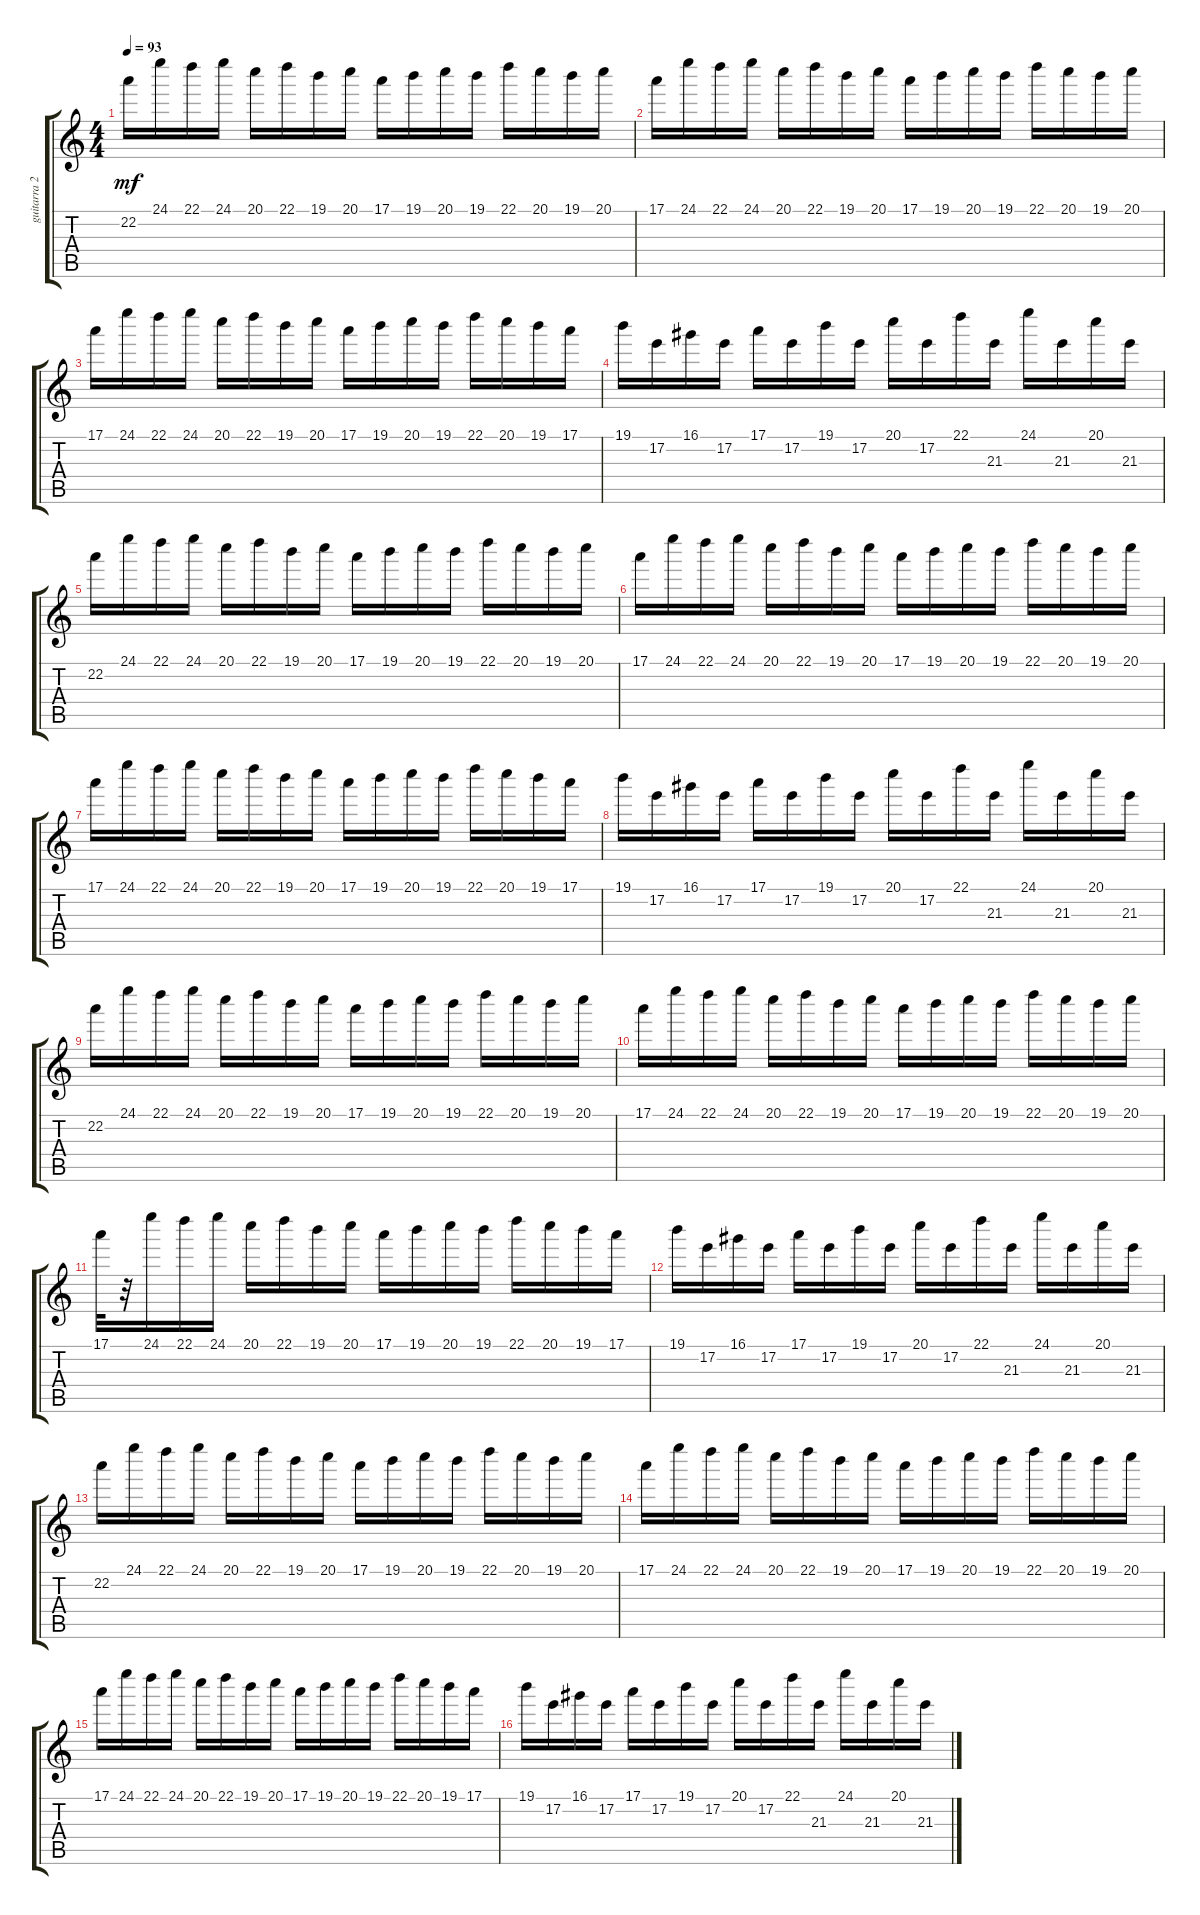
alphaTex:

\track ("guitarra 2" "guitarra 2") {instrument distortionguitar}
\staff {score tabs}
\tuning (E4 B3 G3 D3 A2 E2) {hide}
\ts (4 4)
\tempo 93
\clef g2
\ks c
22.2.16{dy mf instrument distortionguitar} 24.1.16 22.1.16 24.1.16 20.1.16 22.1.16 19.1.16 20.1.16 17.1.16 19.1.16 20.1.16 19.1.16 22.1.16 20.1.16 19.1.16 20.1.16 |
17.1.16 24.1.16 22.1.16 24.1.16 20.1.16 22.1.16 19.1.16 20.1.16 17.1.16 19.1.16 20.1.16 19.1.16 22.1.16 20.1.16 19.1.16 20.1.16 |
17.1.16 24.1.16 22.1.16 24.1.16 20.1.16 22.1.16 19.1.16 20.1.16 17.1.16 19.1.16 20.1.16 19.1.16 22.1.16 20.1.16 19.1.16 17.1.16 |
19.1.16 17.2.16 16.1.16 17.2.16 17.1.16 17.2.16 19.1.16 17.2.16 20.1.16 17.2.16 22.1.16 21.3.16 24.1.16 21.3.16 20.1.16 21.3.16 |
22.2.16 24.1.16 22.1.16 24.1.16 20.1.16 22.1.16 19.1.16 20.1.16 17.1.16 19.1.16 20.1.16 19.1.16 22.1.16 20.1.16 19.1.16 20.1.16 |
17.1.16 24.1.16 22.1.16 24.1.16 20.1.16 22.1.16 19.1.16 20.1.16 17.1.16 19.1.16 20.1.16 19.1.16 22.1.16 20.1.16 19.1.16 20.1.16 |
17.1.16 24.1.16 22.1.16 24.1.16 20.1.16 22.1.16 19.1.16 20.1.16 17.1.16 19.1.16 20.1.16 19.1.16 22.1.16 20.1.16 19.1.16 17.1.16 |
19.1.16 17.2.16 16.1.16 17.2.16 17.1.16 17.2.16 19.1.16 17.2.16 20.1.16 17.2.16 22.1.16 21.3.16 24.1.16 21.3.16 20.1.16 21.3.16 |
22.2.16 24.1.16 22.1.16 24.1.16 20.1.16 22.1.16 19.1.16 20.1.16 17.1.16 19.1.16 20.1.16 19.1.16 22.1.16 20.1.16 19.1.16 20.1.16 |
17.1.16 24.1.16 22.1.16 24.1.16 20.1.16 22.1.16 19.1.16 20.1.16 17.1.16 19.1.16 20.1.16 19.1.16 22.1.16 20.1.16 19.1.16 20.1.16 |
17.1.32 r.32 24.1.16 22.1.16 24.1.16 20.1.16 22.1.16 19.1.16 20.1.16 17.1.16 19.1.16 20.1.16 19.1.16 22.1.16 20.1.16 19.1.16 17.1.16 |
19.1.16 17.2.16 16.1.16 17.2.16 17.1.16 17.2.16 19.1.16 17.2.16 20.1.16 17.2.16 22.1.16 21.3.16 24.1.16 21.3.16 20.1.16 21.3.16 |
22.2.16 24.1.16 22.1.16 24.1.16 20.1.16 22.1.16 19.1.16 20.1.16 17.1.16 19.1.16 20.1.16 19.1.16 22.1.16 20.1.16 19.1.16 20.1.16 |
17.1.16 24.1.16 22.1.16 24.1.16 20.1.16 22.1.16 19.1.16 20.1.16 17.1.16 19.1.16 20.1.16 19.1.16 22.1.16 20.1.16 19.1.16 20.1.16 |
17.1.16 24.1.16 22.1.16 24.1.16 20.1.16 22.1.16 19.1.16 20.1.16 17.1.16 19.1.16 20.1.16 19.1.16 22.1.16 20.1.16 19.1.16 17.1.16 |
19.1.16 17.2.16 16.1.16 17.2.16 17.1.16 17.2.16 19.1.16 17.2.16 20.1.16 17.2.16 22.1.16 21.3.16 24.1.16 21.3.16 20.1.16 21.3.16
